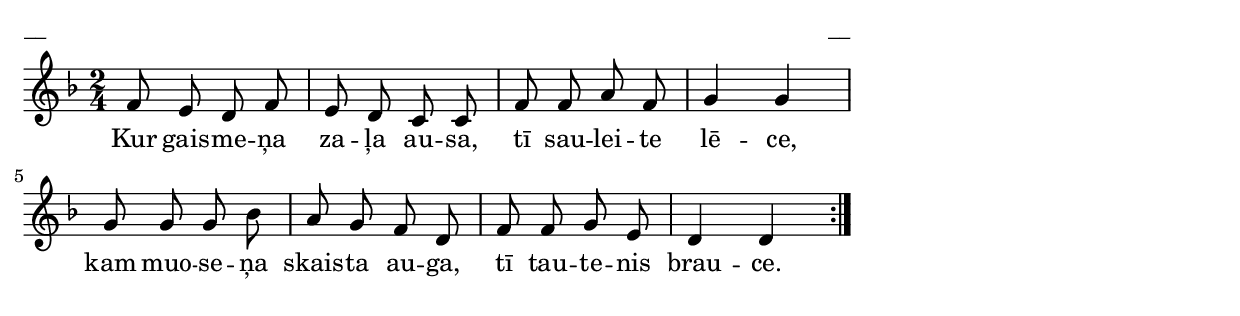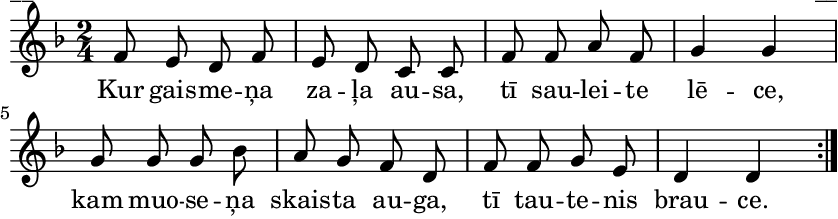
\version "2.13.18"
#(ly:set-option 'crop #t)

%\header {
%    title = "Kur gaismena zaļa ausa"
%}
\paper {
line-width = 14\cm
left-margin = 0.4\cm
between-system-padding = 0.1\cm
between-system-space = 0.1\cm
}
\layout {
indent = #0
ragged-last = ##f
}


voiceA = \relative c' {
\clef "treble"
\key d \minor
\repeat volta 2 {
\time 2/4
f8 e d f |
e8 d c c |
f8 f a f |
g4 g |
g8 g g bes |
a8 g f d |
f8 f g e |
d4 d |
}
} 


lyricA = \lyricmode {
Kur gais -- me -- ņa za -- ļa au -- sa, tī sau -- lei -- te lē -- ce,
kam muo -- se -- ņa skais -- ta au -- ga, tī tau -- te -- nis brau -- ce.
} 


fullScore = <<
\new Staff {
<<
\new Voice = "voiceA" { \oneVoice \autoBeamOff \voiceA }
\new Lyrics \lyricsto "voiceA" \lyricA
>>
}
>>

\score {
\fullScore
\header { piece = "__" opus = "__" }
}
\markup { \with-color #(x11-color 'white) \sans \smaller "__" }
\score {
\unfoldRepeats
\fullScore
\midi {
\context { \Staff \remove "Staff_performer" }
\context { \Voice \consists "Staff_performer" }
}
}



